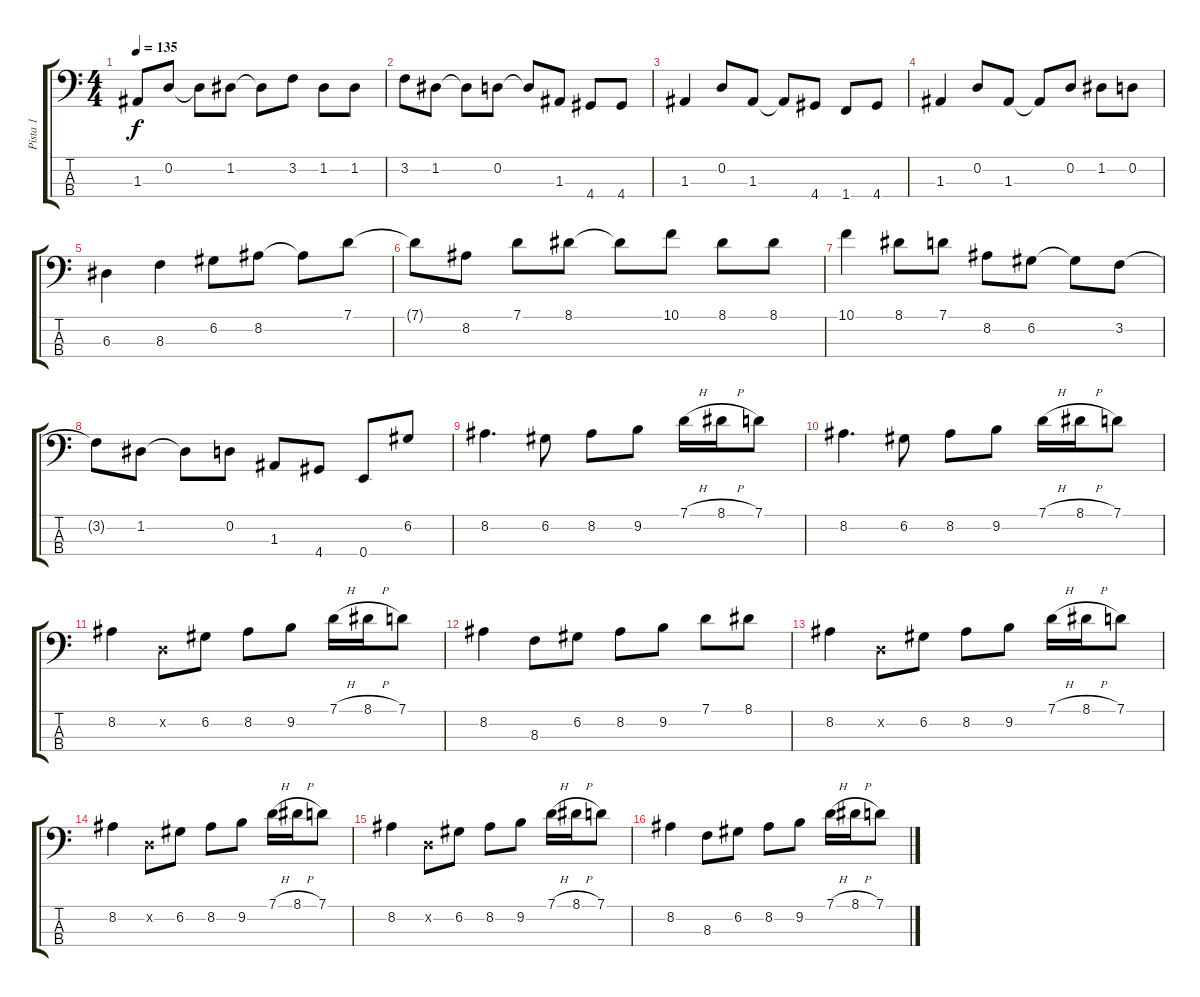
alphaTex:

\track ("Pista 1" "Pista 1") {instrument electricbasspick}
\staff {score tabs}
\tuning (G2 D2 A1 E1) {hide}
\ts (4 4)
\tempo 135
\clef f4
\ks c
1.3.8{dy f} 0.2.8 0.2{t}.8 1.2.8 1.2{t}.8 3.2.8 1.2.8 1.2.8 |
3.2.8 1.2.8 1.2{t}.8 0.2.8 0.2{t}.8 1.3.8 4.4.8 4.4.8 |
1.3.4 0.2.8 1.3.8 1.3{t}.8 4.4.8 1.4.8 4.4.8 |
1.3.4 0.2.8 1.3.8 1.3{t}.8 0.2.8 1.2.8 0.2.8 |
6.3.4 8.3.4 6.2.8 8.2.8 8.2{t}.8 7.1.8 |
7.1{t}.8 8.2.8 7.1.8 8.1.8 8.1{t}.8 10.1.8 8.1.8 8.1.8 |
10.1.4 8.1.8 7.1.8 8.2.8 6.2.8 6.2{t}.8 3.2.8 |
3.2{t}.8 1.2.8 1.2{t}.8 0.2.8 1.3.8 4.4.8 0.4.8 6.2.8 |
8.2.4{d} 6.2.8 8.2.8 9.2.8 7.1{h}.16 8.1{h}.16 7.1.8 |
8.2.4{d} 6.2.8 8.2.8 9.2.8 7.1{h}.16 8.1{h}.16 7.1.8 |
8.2.4 0.2{x}.8 6.2.8 8.2.8 9.2.8 7.1{h}.16 8.1{h}.16 7.1.8 |
8.2.4 8.3.8 6.2.8 8.2.8 9.2.8 7.1.8 8.1.8 |
8.2.4 0.2{x}.8 6.2.8 8.2.8 9.2.8 7.1{h}.16 8.1{h}.16 7.1.8 |
8.2.4 0.2{x}.8 6.2.8 8.2.8 9.2.8 7.1{h}.16 8.1{h}.16 7.1.8 |
8.2.4 0.2{x}.8 6.2.8 8.2.8 9.2.8 7.1{h}.16 8.1{h}.16 7.1.8 |
8.2.4 8.3.8 6.2.8 8.2.8 9.2.8 7.1{h}.16 8.1{h}.16 7.1.8
